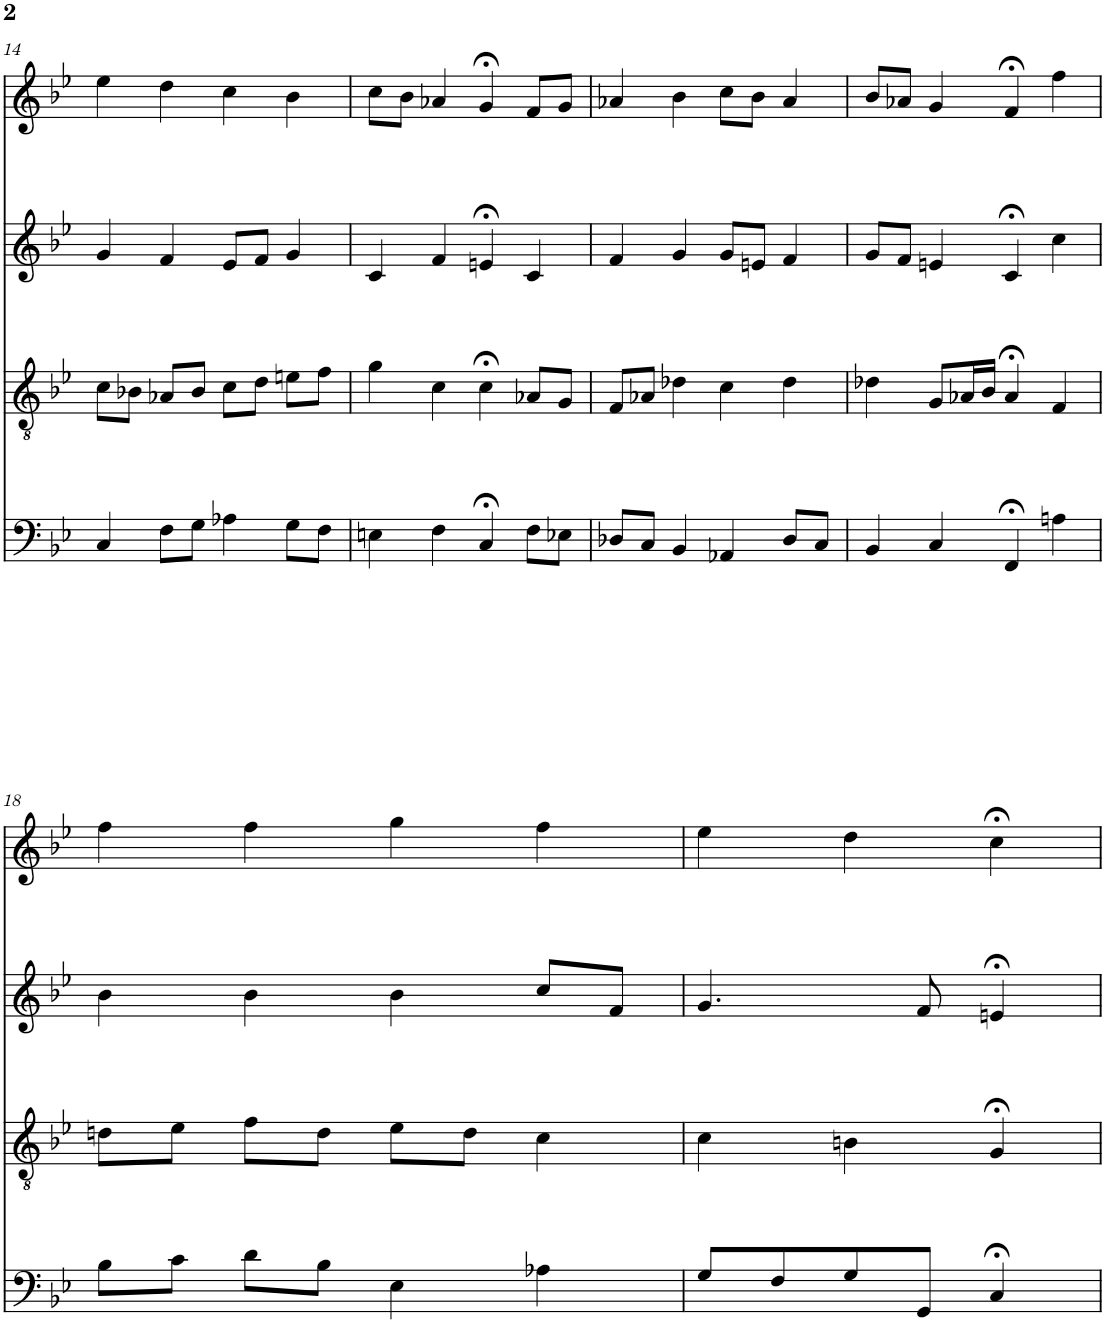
**kern	**kern	**kern	**kern
*part4	*part3	*part2	*part1
*staff4	*staff3	*staff2	*staff1
*I"bass	*I"tenor	*I"alto	*I"soprn
!!LO:PB:g=z
*clefF4	*clefGv2	*clefG2	*clefG2
*k[b-e-]	*k[b-e-]	*k[b-e-]	*k[b-e-]
*C:dor	*C:dor	*C:dor	*C:dor
*M4/4	*M4/4	*M4/4	*M4/4
=14	=14	=14	=14
4C/	8c\L	4g/	4ee-\
.	8B-X\J	.	.
8F\L	8A-X/L	4f/	4dd\
8G\J	8B-/J	.	.
4A-X\	8c\L	8e-/L	4cc\
.	8d\J	8f/J	.
8G\L	8en\L	4g/	4b-\
8F\J	8f\J	.	.
=15	=15	=15	=15
4En\	4g\	4c/	8cc\L
.	.	.	8b-\J
4F\	4c\	4f/	4a-X/
4C;</	4c;<\	4en;</	4g;</
8F\L	8A-X/L	4c/	8f/L
8E-X\J	8G/J	.	8g/J
=16	=16	=16	=16
8D-X/L	8F/L	4f/	4a-X/
8C/J	8A-X/J	.	.
4BB-/	4d-X\	4g/	4b-\
4AA-X/	4c\	8g/L	8cc\L
.	.	8en/J	8b-\J
8D-/L	4d-\	4f/	4a-/
8C/J	.	.	.
=17	=17	=17	=17
4BB-/	4d-X\	8g/L	8b-/L
.	.	8f/J	8a-X/J
4C/	8G/L	4en/	4g/
.	16A-X/L	.	.
.	16B-/JJ	.	.
4FF;</	4A-;</	4c;</	4f;</
4An\	4F/	4cc\	4ff\
!!LO:LB:g=z
=18	=18	=18	=18
8B-\L	8dn\L	4b-\	4ff\
8c\J	8e-\J	.	.
8d\L	8f\L	4b-\	4ff\
8B-\J	8d\J	.	.
4E-\	8e-\L	4b-\	4gg\
.	8d\J	.	.
4A-X\	4c\	8cc/L	4ff\
.	.	8f/J	.
=19	=19	=19	=19
8G/L	4c\	4.g/	4ee-\
8F/	.	.	.
8G/	4Bn\	.	4dd\
8GG/J	.	8f/	.
4C;</	4G;</	4en;</	4cc;<\
=	=	=	=
*-	*-	*-	*-
